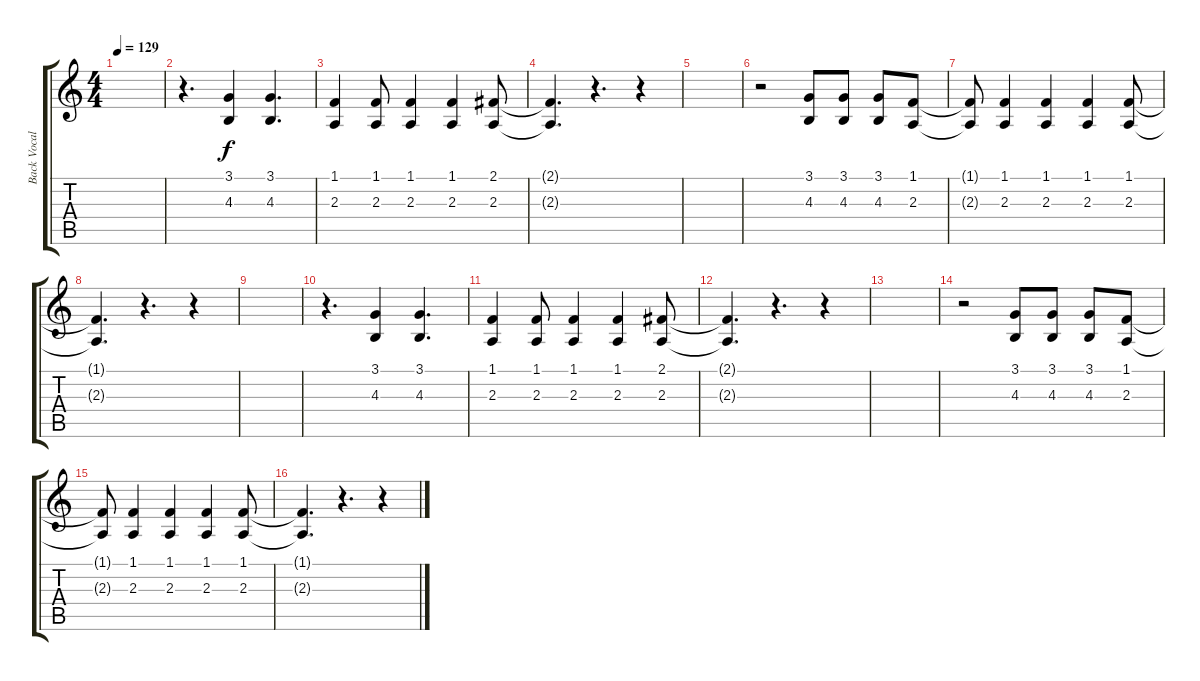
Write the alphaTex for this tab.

\track ("Back Vocals" "Back Vocal") {instrument flute}
\staff {score tabs}
\tuning (E4 B3 G3 D3 A2 E2) {hide}
\ts (4 4)
\tempo 129
\clef g2
\ks c
|
r.4{d} (3.1 4.3).4 (3.1 4.3).4{d} |
(1.1 2.3).4 (1.1 2.3).8 (1.1 2.3).4 (1.1 2.3).4 (2.1 2.3).8 |
(2.1{t} 2.3{t}).4{d} r.4{d} r.4 |
|
r.2 (3.1 4.3).8 (3.1 4.3).8 (3.1 4.3).8 (1.1 2.3).8 |
(1.1{t} 2.3{t}).8 (1.1 2.3).4 (1.1 2.3).4 (1.1 2.3).4 (1.1 2.3).8 |
(1.1{t} 2.3{t}).4{d} r.4{d} r.4 |
|
r.4{d} (3.1 4.3).4 (3.1 4.3).4{d} |
(1.1 2.3).4 (1.1 2.3).8 (1.1 2.3).4 (1.1 2.3).4 (2.1 2.3).8 |
(2.1{t} 2.3{t}).4{d} r.4{d} r.4 |
|
r.2 (3.1 4.3).8 (3.1 4.3).8 (3.1 4.3).8 (1.1 2.3).8 |
(1.1{t} 2.3{t}).8 (1.1 2.3).4 (1.1 2.3).4 (1.1 2.3).4 (1.1 2.3).8 |
(1.1{t} 2.3{t}).4{d} r.4{d} r.4
